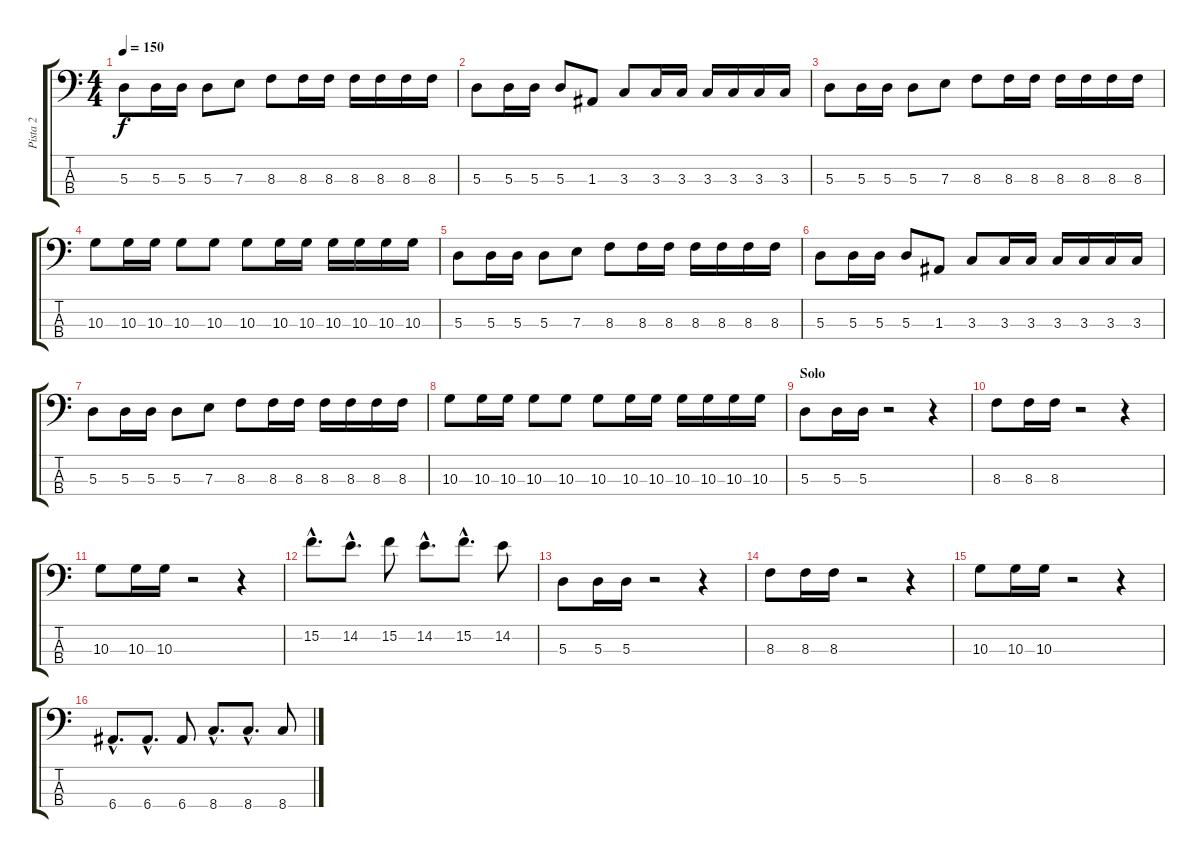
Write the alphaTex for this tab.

\track ("Pista 2" "Pista 2") {instrument electricbassfinger}
\staff {score tabs}
\tuning (G2 D2 A1 E1) {hide}
\ts (4 4)
\tempo 150
\clef f4
\ks c
5.3.8{dy f} 5.3.16 5.3.16 5.3.8 7.3.8 8.3.8 8.3.16 8.3.16 8.3.16 8.3.16 8.3.16 8.3.16 |
5.3.8 5.3.16 5.3.16 5.3.8 1.3.8 3.3.8 3.3.16 3.3.16 3.3.16 3.3.16 3.3.16 3.3.16 |
5.3.8 5.3.16 5.3.16 5.3.8 7.3.8 8.3.8 8.3.16 8.3.16 8.3.16 8.3.16 8.3.16 8.3.16 |
10.3.8 10.3.16 10.3.16 10.3.8 10.3.8 10.3.8 10.3.16 10.3.16 10.3.16 10.3.16 10.3.16 10.3.16 |
5.3.8 5.3.16 5.3.16 5.3.8 7.3.8 8.3.8 8.3.16 8.3.16 8.3.16 8.3.16 8.3.16 8.3.16 |
5.3.8 5.3.16 5.3.16 5.3.8 1.3.8 3.3.8 3.3.16 3.3.16 3.3.16 3.3.16 3.3.16 3.3.16 |
5.3.8 5.3.16 5.3.16 5.3.8 7.3.8 8.3.8 8.3.16 8.3.16 8.3.16 8.3.16 8.3.16 8.3.16 |
10.3.8 10.3.16 10.3.16 10.3.8 10.3.8 10.3.8 10.3.16 10.3.16 10.3.16 10.3.16 10.3.16 10.3.16 |
\section ("" "Solo")
5.3.8 5.3.16 5.3.16 r.2 r.4 |
8.3.8 8.3.16 8.3.16 r.2 r.4 |
10.3.8 10.3.16 10.3.16 r.2 r.4 |
15.2{hac}.8{d} 14.2{hac}.8{d} 15.2.8 14.2{hac}.8{d} 15.2{hac}.8{d} 14.2.8 |
5.3.8 5.3.16 5.3.16 r.2 r.4 |
8.3.8 8.3.16 8.3.16 r.2 r.4 |
10.3.8 10.3.16 10.3.16 r.2 r.4 |
6.4{hac}.8{d} 6.4{hac}.8{d} 6.4.8 8.4{hac}.8{d} 8.4{hac}.8{d} 8.4.8
